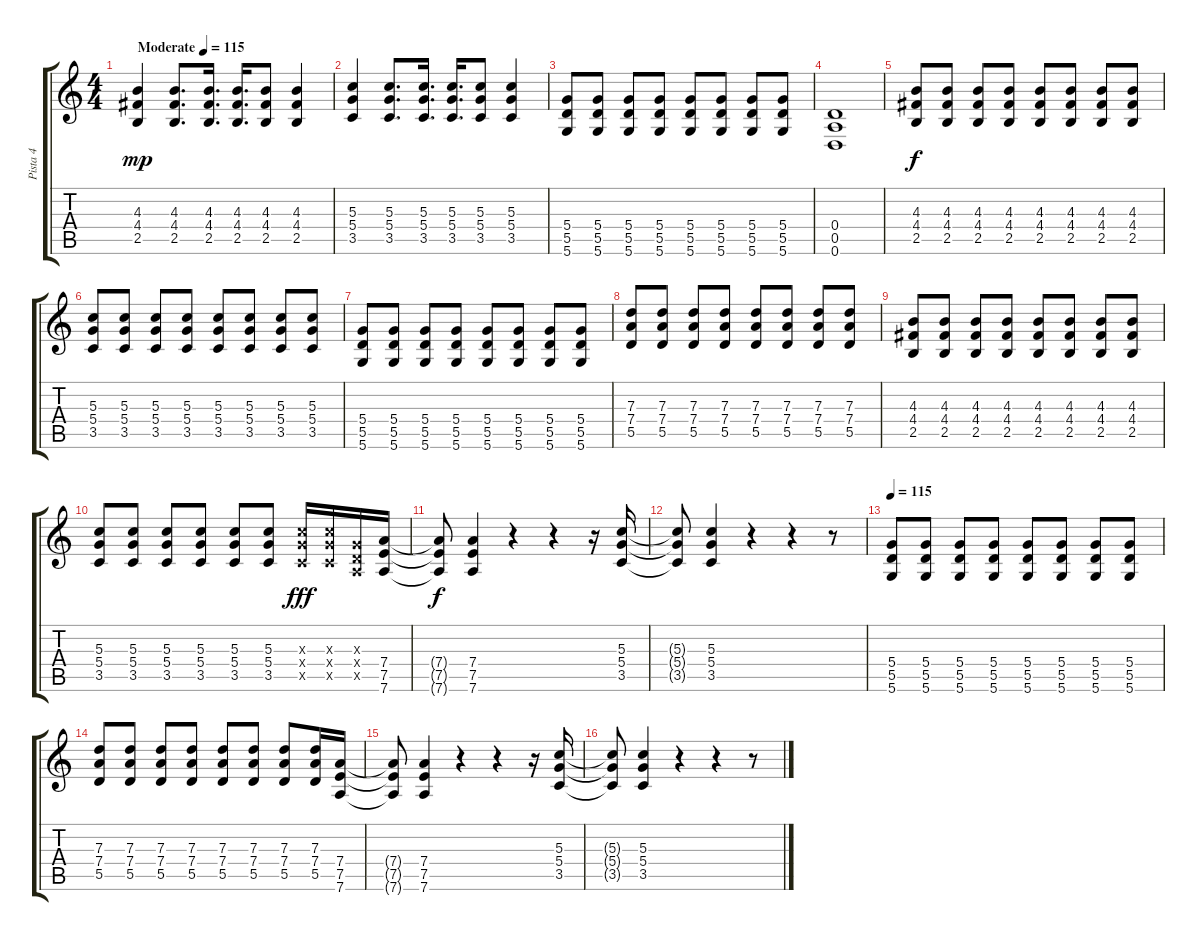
\track ("Pista 4" "Pista 4") {instrument distortionguitar}
\staff {score tabs}
\tuning (E4 B3 G3 D3 A2 D2) {hide}
\ts (4 4)
\tempo (115 "Moderate")
\clef g2
\ks c
(4.3 4.4 2.5).4{dy mp instrument distortionguitar} (4.3 4.4 2.5).8{d} (4.3 4.4 2.5).16{d} (4.3 4.4 2.5).16{d} (4.3 4.4 2.5).8 (4.3 4.4 2.5).4 |
(5.3 5.4 3.5).4 (5.3 5.4 3.5).8{d} (5.3 5.4 3.5).16{d} (5.3 5.4 3.5).16{d} (5.3 5.4 3.5).8 (5.3 5.4 3.5).4 |
(5.4 5.5 5.6).8 (5.4 5.5 5.6).8 (5.4 5.5 5.6).8 (5.4 5.5 5.6).8 (5.4 5.5 5.6).8 (5.4 5.5 5.6).8 (5.4 5.5 5.6).8 (5.4 5.5 5.6).8 |
(0.4 0.5 0.6).1 |
(4.3 4.4 2.5).8{dy f} (4.3 4.4 2.5).8 (4.3 4.4 2.5).8 (4.3 4.4 2.5).8 (4.3 4.4 2.5).8 (4.3 4.4 2.5).8 (4.3 4.4 2.5).8 (4.3 4.4 2.5).8 |
(5.3 5.4 3.5).8 (5.3 5.4 3.5).8 (5.3 5.4 3.5).8 (5.3 5.4 3.5).8 (5.3 5.4 3.5).8 (5.3 5.4 3.5).8 (5.3 5.4 3.5).8 (5.3 5.4 3.5).8 |
(5.4 5.5 5.6).8 (5.4 5.5 5.6).8 (5.4 5.5 5.6).8 (5.4 5.5 5.6).8 (5.4 5.5 5.6).8 (5.4 5.5 5.6).8 (5.4 5.5 5.6).8 (5.4 5.5 5.6).8 |
(7.3 7.4 5.5).8 (7.3 7.4 5.5).8 (7.3 7.4 5.5).8 (7.3 7.4 5.5).8 (7.3 7.4 5.5).8 (7.3 7.4 5.5).8 (7.3 7.4 5.5).8 (7.3 7.4 5.5).8 |
(4.3 4.4 2.5).8 (4.3 4.4 2.5).8 (4.3 4.4 2.5).8 (4.3 4.4 2.5).8 (4.3 4.4 2.5).8 (4.3 4.4 2.5).8 (4.3 4.4 2.5).8 (4.3 4.4 2.5).8 |
(5.3 5.4 3.5).8 (5.3 5.4 3.5).8 (5.3 5.4 3.5).8 (5.3 5.4 3.5).8 (5.3 5.4 3.5).8 (5.3 5.4 3.5).8 (5.3{x} 5.4{x} 3.5{x}).16{dy fff} (5.3{x} 5.4{x} 3.5{x}).16 (0.3{x} 0.4{x} 0.5{x}).16 (7.4 7.5 7.6).16 |
(7.4{t} 7.5{t} 7.6{t}).8{dy f} (7.4 7.5 7.6).4 r.4 r.4 r.16 (5.3 5.4 3.5).16 |
(5.3{t} 5.4{t} 3.5{t}).8 (5.3 5.4 3.5).4 r.4 r.4 r.8 |
\tempo 115
(5.4 5.5 5.6).8 (5.4 5.5 5.6).8 (5.4 5.5 5.6).8 (5.4 5.5 5.6).8 (5.4 5.5 5.6).8 (5.4 5.5 5.6).8 (5.4 5.5 5.6).8 (5.4 5.5 5.6).8 |
(7.3 7.4 5.5).8 (7.3 7.4 5.5).8 (7.3 7.4 5.5).8 (7.3 7.4 5.5).8 (7.3 7.4 5.5).8 (7.3 7.4 5.5).8 (7.3 7.4 5.5).8 (7.3 7.4 5.5).16 (7.4 7.5 7.6).16 |
(7.4{t} 7.5{t} 7.6{t}).8 (7.4 7.5 7.6).4 r.4 r.4 r.16 (5.3 5.4 3.5).16 |
(5.3{t} 5.4{t} 3.5{t}).8 (5.3 5.4 3.5).4 r.4 r.4 r.8
